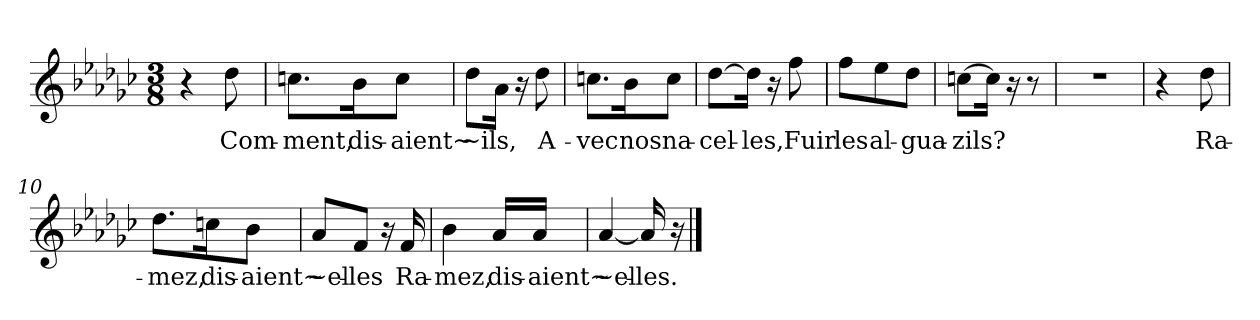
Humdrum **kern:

**kern	**text
*part1	*part1
*staff1	*staff1
*clefG2	*
*k[b-e-a-d-g-c-]	*
*M3/8	*
=1	=1
4r	.
!	!LO:LY:b
8dd-\	Com-
=2	=2
!	!LO:LY:b
8.ccn\L	-ment,
!	!LO:LY:b
16b-\K	dis-
!	!LO:LY:b
8cc\J	-aient~
=3	=3
!	!LO:LY:b
8dd-\L	~ils,
16a-\Jk	.
16r	.
!	!LO:LY:b
8dd-\	A-
=4	=4
!	!LO:LY:b
8.ccn\L	-vec
!	!LO:LY:b
16b-\K	nos
!	!LO:LY:b
8cc\J	na-
=5	=5
!	!LO:LY:b
[8dd-\L	-cel-
!	!LO:LY:b
16dd-\Jk]	-les,
16r	.
!	!LO:LY:b
8ff\	Fuir
=6	=6
!	!LO:LY:b
8ff\L	les
!	!LO:LY:b
8ee-\	al-
!	!LO:LY:b
8dd-\J	-gua-
=7	=7
!	!LO:LY:b
[8ccn\L	-zils?
16cc\Jk]	.
16r	.
8r	.
=8	=8
4.r	.
=9	=9
4r	.
!	!LO:LY:b
8dd-\	Ra-
!!LO:LB:g=z
=10	=10
!	!LO:LY:b
8.dd-\L	-mez,
!	!LO:LY:b
16ccn\K	dis-
!	!LO:LY:b
8b-\J	-aient~
=11	=11
!	!LO:LY:b
8a-/L	~el-
!	!LO:LY:b
8f/J	-les
16r	.
!	!LO:LY:b
16f/	Ra-
=12	=12
!	!LO:LY:b
4b-\	-mez,
!	!LO:LY:b
16a-/LL	dis-
!	!LO:LY:b
16a-/JJ	-aient~
=13	=13
!	!LO:LY:b
[4a-/	~el-
!	!LO:LY:b
16a-/]	-les.
16r	.
==	==
*-	*-
